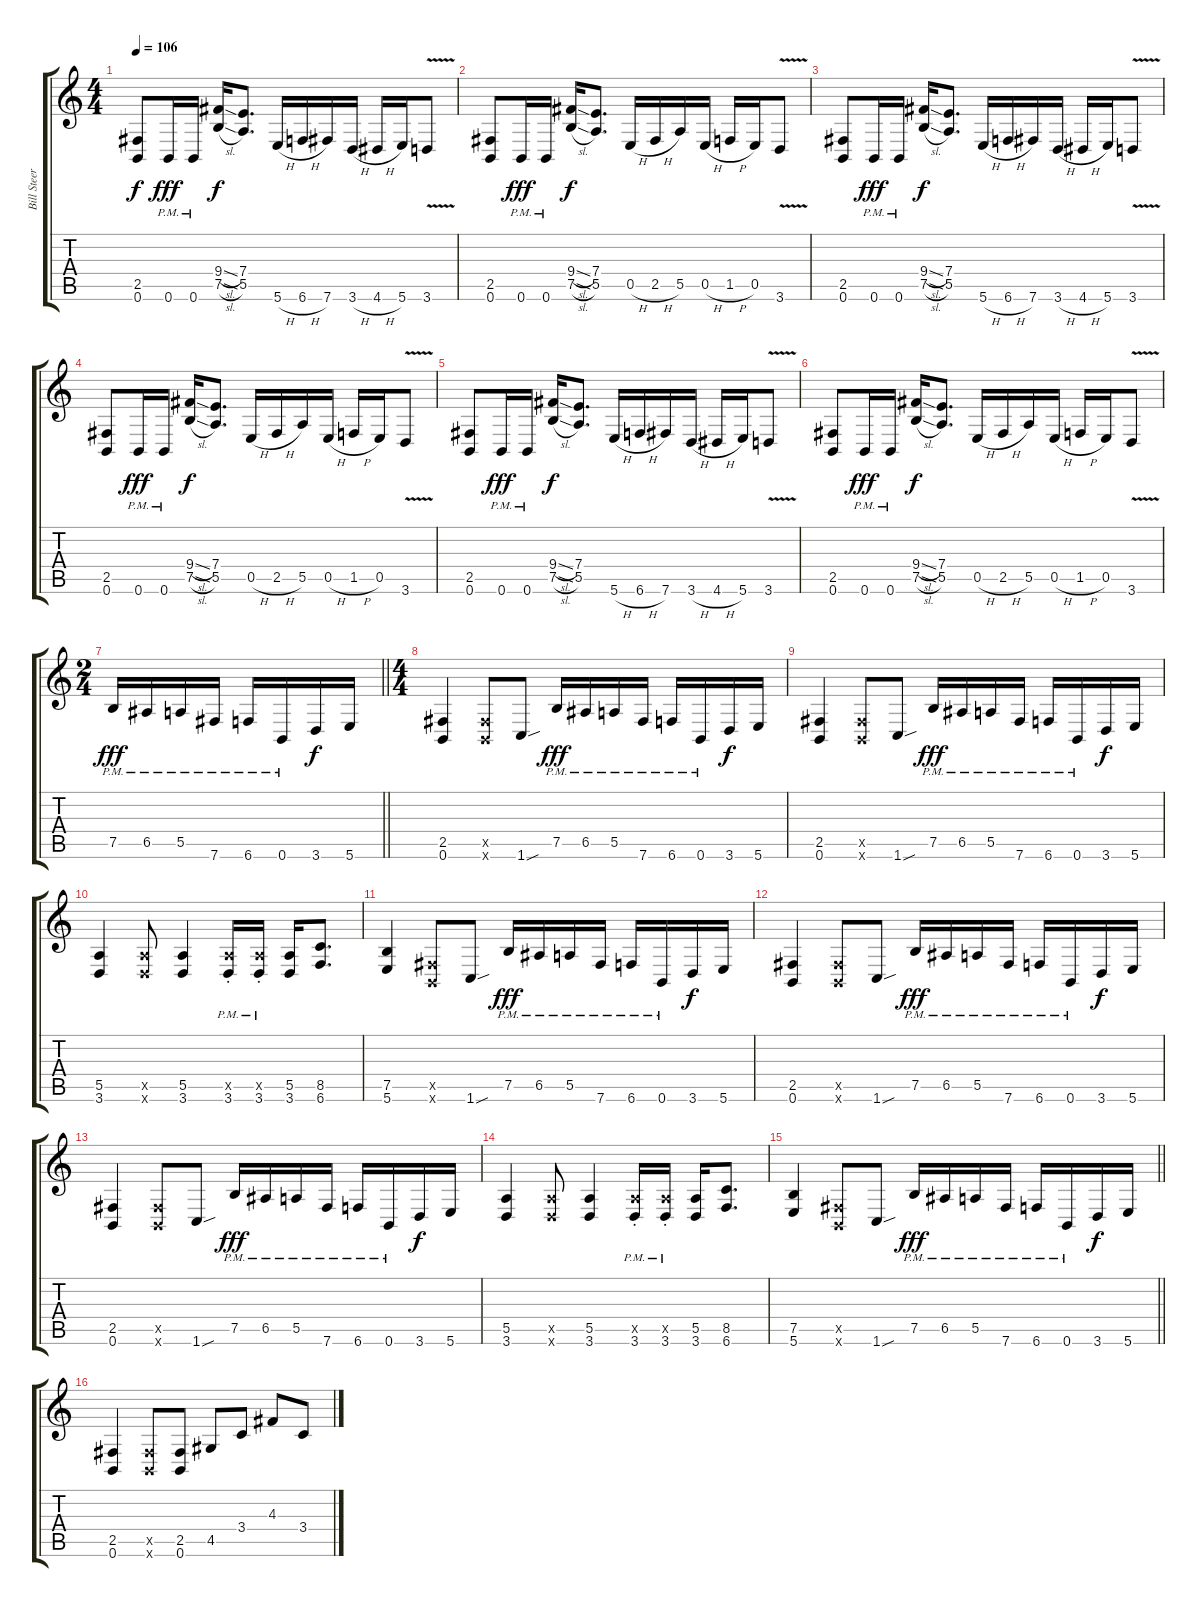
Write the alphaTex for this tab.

\track ("Bill Steer" "Bill Steer") {instrument distortionguitar}
\staff {score tabs}
\tuning (B3 Gb3 D3 A2 E2 B1) {hide}
\ts (4 4)
\tempo 106
\clef g2
\ks c
(2.5 0.6).8{dy f} 0.6{pm}.16{dy fff} 0.6{pm}.16 (9.4{sl} 7.5{sl}).16{dy f} (7.4 5.5).8{d} 5.6{h}.16 6.6{h}.16 7.6.16 3.6{h}.16 4.6{h}.16 5.6.16 3.6{v}.8 |
(2.5 0.6).8 0.6{pm}.16{dy fff} 0.6{pm}.16 (9.4{sl} 7.5{sl}).16{dy f} (7.4 5.5).8{d} 0.5{h}.16 2.5{h}.16 5.5.16 0.5{h}.16 1.5{h}.16 0.5.16 3.6{v}.8 |
(2.5 0.6).8 0.6{pm}.16{dy fff} 0.6{pm}.16 (9.4{sl} 7.5{sl}).16{dy f} (7.4 5.5).8{d} 5.6{h}.16 6.6{h}.16 7.6.16 3.6{h}.16 4.6{h}.16 5.6.16 3.6{v}.8 |
(2.5 0.6).8 0.6{pm}.16{dy fff} 0.6{pm}.16 (9.4{sl} 7.5{sl}).16{dy f} (7.4 5.5).8{d} 0.5{h}.16 2.5{h}.16 5.5.16 0.5{h}.16 1.5{h}.16 0.5.16 3.6{v}.8 |
(2.5 0.6).8 0.6{pm}.16{dy fff} 0.6{pm}.16 (9.4{sl} 7.5{sl}).16{dy f} (7.4 5.5).8{d} 5.6{h}.16 6.6{h}.16 7.6.16 3.6{h}.16 4.6{h}.16 5.6.16 3.6{v}.8 |
(2.5 0.6).8 0.6{pm}.16{dy fff} 0.6{pm}.16 (9.4{sl} 7.5{sl}).16{dy f} (7.4 5.5).8{d} 0.5{h}.16 2.5{h}.16 5.5.16 0.5{h}.16 1.5{h}.16 0.5.16 3.6{v}.8 |
\ts (2 4)
\barLineRight lightlight
7.5{pm}.16{dy fff} 6.5{pm}.16 5.5{pm}.16 7.6{pm}.16 6.6{pm}.16 0.6{pm}.16 3.6.16{dy f} 5.6.16 |
\ts (4 4)
\section ("" "")
(2.5 0.6).4 (2.5{x} 0.6{x}).8 1.6{sou}.8 7.5{pm}.16{dy fff} 6.5{pm}.16 5.5{pm}.16 7.6{pm}.16 6.6{pm}.16 0.6{pm}.16 3.6.16{dy f} 5.6.16 |
(2.5 0.6).4 (2.5{x} 0.6{x}).8 1.6{sou}.8 7.5{pm}.16{dy fff} 6.5{pm}.16 5.5{pm}.16 7.6{pm}.16 6.6{pm}.16 0.6{pm}.16 3.6.16{dy f} 5.6.16 |
(5.5 3.6).4 (5.5{x} 3.6{x}).8 (5.5 3.6).4 (5.5{pm x} 3.6{pm st}).16 (5.5{pm x} 3.6{pm st}).16 (5.5 3.6).16 (8.5 6.6).8{d} |
(7.5 5.6).4 (2.5{x} 0.6{x}).8 1.6{sou}.8 7.5{pm}.16{dy fff} 6.5{pm}.16 5.5{pm}.16 7.6{pm}.16 6.6{pm}.16 0.6{pm}.16 3.6.16{dy f} 5.6.16 |
(2.5 0.6).4 (2.5{x} 0.6{x}).8 1.6{sou}.8 7.5{pm}.16{dy fff} 6.5{pm}.16 5.5{pm}.16 7.6{pm}.16 6.6{pm}.16 0.6{pm}.16 3.6.16{dy f} 5.6.16 |
(2.5 0.6).4 (2.5{x} 0.6{x}).8 1.6{sou}.8 7.5{pm}.16{dy fff} 6.5{pm}.16 5.5{pm}.16 7.6{pm}.16 6.6{pm}.16 0.6{pm}.16 3.6.16{dy f} 5.6.16 |
(5.5 3.6).4 (5.5{x} 3.6{x}).8 (5.5 3.6).4 (5.5{pm x} 3.6{pm st}).16 (5.5{pm x} 3.6{pm st}).16 (5.5 3.6).16 (8.5 6.6).8{d} |
\barLineRight lightlight
(7.5 5.6).4 (2.5{x} 0.6{x}).8 1.6{sou}.8 7.5{pm}.16{dy fff} 6.5{pm}.16 5.5{pm}.16 7.6{pm}.16 6.6{pm}.16 0.6{pm}.16 3.6.16{dy f} 5.6.16 |
\section ("" "")
(2.5 0.6).4 (2.5{x} 0.6{x}).8 (2.5 0.6).8 4.5.8 3.4.8 4.3.8 3.4.8
